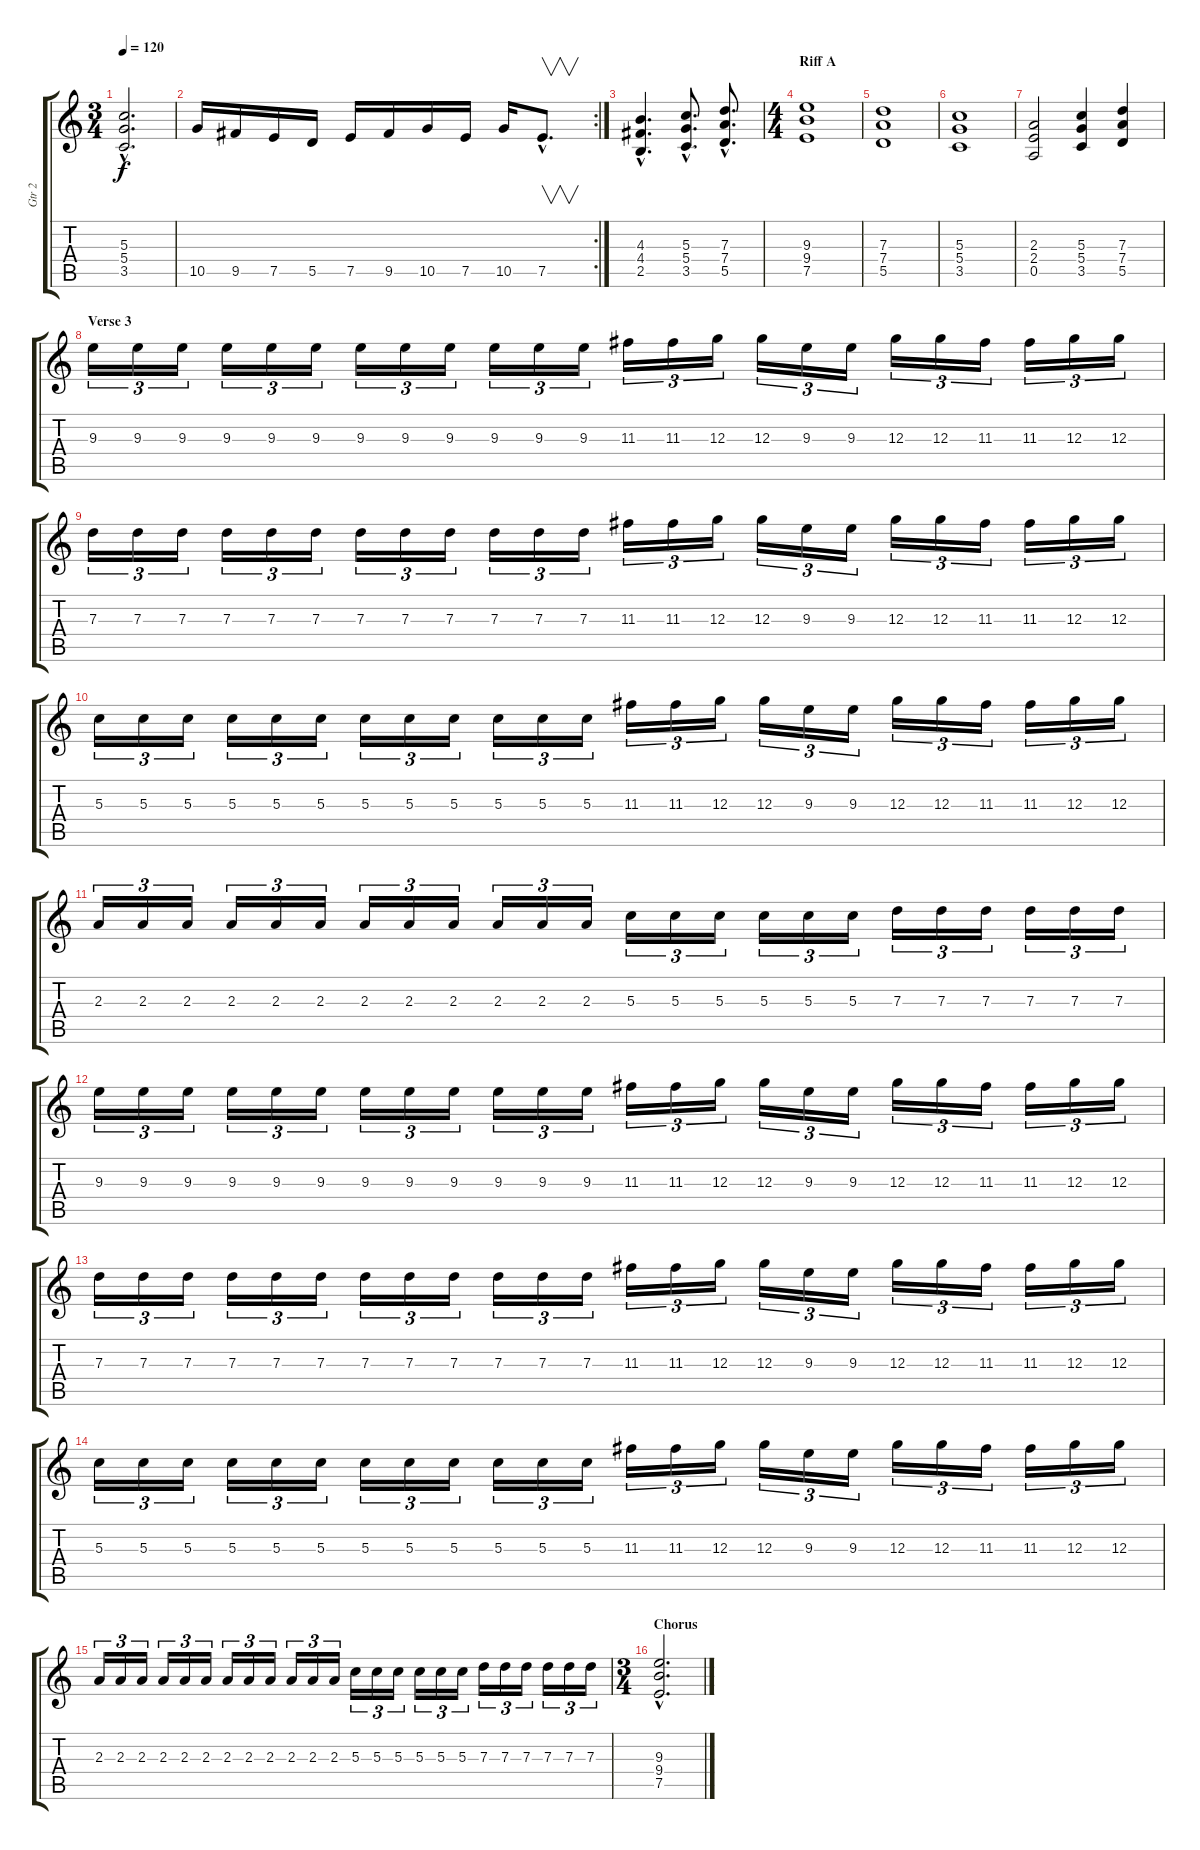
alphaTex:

\track ("Gtr 2" "Gtr 2") {instrument distortionguitar}
\staff {score tabs}
\tuning (E4 B3 G3 D3 A2 E2) {hide}
\ts (3 4)
\tempo 120
\clef g2
\ks c
(5.3{hac} 5.4{hac} 3.5{hac}).2{d dy f} |
\rc 2
10.5.16 9.5.16 7.5.16 5.5.16 7.5.16 9.5.16 10.5.16 7.5.16 10.5.16 7.5{hac}.8{v d} |
(4.3{hac} 4.4{hac} 2.5{hac}).4{d} (5.3{hac} 5.4{hac} 3.5{hac}).8{d} (7.3{hac} 7.4{hac} 5.5{hac}).8{d} |
\ts (4 4)
\section ("" "Riff A")
(9.3 9.4 7.5).1 |
(7.3 7.4 5.5).1 |
(5.3 5.4 3.5).1 |
(2.3 2.4 0.5).2 (5.3 5.4 3.5).4 (7.3 7.4 5.5).4 |
\section ("" "Verse 3")
9.3.16{tu (3 2) volume 16} 9.3.16{tu (3 2)} 9.3.16{tu (3 2)} 9.3.16{tu (3 2)} 9.3.16{tu (3 2)} 9.3.16{tu (3 2)} 9.3.16{tu (3 2)} 9.3.16{tu (3 2)} 9.3.16{tu (3 2)} 9.3.16{tu (3 2)} 9.3.16{tu (3 2)} 9.3.16{tu (3 2)} 11.3.16{tu (3 2)} 11.3.16{tu (3 2)} 12.3.16{tu (3 2)} 12.3.16{tu (3 2)} 9.3.16{tu (3 2)} 9.3.16{tu (3 2)} 12.3.16{tu (3 2)} 12.3.16{tu (3 2)} 11.3.16{tu (3 2)} 11.3.16{tu (3 2)} 12.3.16{tu (3 2)} 12.3.16{tu (3 2)} |
7.3.16{tu (3 2)} 7.3.16{tu (3 2)} 7.3.16{tu (3 2)} 7.3.16{tu (3 2)} 7.3.16{tu (3 2)} 7.3.16{tu (3 2)} 7.3.16{tu (3 2)} 7.3.16{tu (3 2)} 7.3.16{tu (3 2)} 7.3.16{tu (3 2)} 7.3.16{tu (3 2)} 7.3.16{tu (3 2)} 11.3.16{tu (3 2)} 11.3.16{tu (3 2)} 12.3.16{tu (3 2)} 12.3.16{tu (3 2)} 9.3.16{tu (3 2)} 9.3.16{tu (3 2)} 12.3.16{tu (3 2)} 12.3.16{tu (3 2)} 11.3.16{tu (3 2)} 11.3.16{tu (3 2)} 12.3.16{tu (3 2)} 12.3.16{tu (3 2)} |
5.3.16{tu (3 2)} 5.3.16{tu (3 2)} 5.3.16{tu (3 2)} 5.3.16{tu (3 2)} 5.3.16{tu (3 2)} 5.3.16{tu (3 2)} 5.3.16{tu (3 2)} 5.3.16{tu (3 2)} 5.3.16{tu (3 2)} 5.3.16{tu (3 2)} 5.3.16{tu (3 2)} 5.3.16{tu (3 2)} 11.3.16{tu (3 2)} 11.3.16{tu (3 2)} 12.3.16{tu (3 2)} 12.3.16{tu (3 2)} 9.3.16{tu (3 2)} 9.3.16{tu (3 2)} 12.3.16{tu (3 2)} 12.3.16{tu (3 2)} 11.3.16{tu (3 2)} 11.3.16{tu (3 2)} 12.3.16{tu (3 2)} 12.3.16{tu (3 2)} |
2.3.16{tu (3 2)} 2.3.16{tu (3 2)} 2.3.16{tu (3 2)} 2.3.16{tu (3 2)} 2.3.16{tu (3 2)} 2.3.16{tu (3 2)} 2.3.16{tu (3 2)} 2.3.16{tu (3 2)} 2.3.16{tu (3 2)} 2.3.16{tu (3 2)} 2.3.16{tu (3 2)} 2.3.16{tu (3 2)} 5.3.16{tu (3 2)} 5.3.16{tu (3 2)} 5.3.16{tu (3 2)} 5.3.16{tu (3 2)} 5.3.16{tu (3 2)} 5.3.16{tu (3 2)} 7.3.16{tu (3 2)} 7.3.16{tu (3 2)} 7.3.16{tu (3 2)} 7.3.16{tu (3 2)} 7.3.16{tu (3 2)} 7.3.16{tu (3 2)} |
9.3.16{tu (3 2)} 9.3.16{tu (3 2)} 9.3.16{tu (3 2)} 9.3.16{tu (3 2)} 9.3.16{tu (3 2)} 9.3.16{tu (3 2)} 9.3.16{tu (3 2)} 9.3.16{tu (3 2)} 9.3.16{tu (3 2)} 9.3.16{tu (3 2)} 9.3.16{tu (3 2)} 9.3.16{tu (3 2)} 11.3.16{tu (3 2)} 11.3.16{tu (3 2)} 12.3.16{tu (3 2)} 12.3.16{tu (3 2)} 9.3.16{tu (3 2)} 9.3.16{tu (3 2)} 12.3.16{tu (3 2)} 12.3.16{tu (3 2)} 11.3.16{tu (3 2)} 11.3.16{tu (3 2)} 12.3.16{tu (3 2)} 12.3.16{tu (3 2)} |
7.3.16{tu (3 2)} 7.3.16{tu (3 2)} 7.3.16{tu (3 2)} 7.3.16{tu (3 2)} 7.3.16{tu (3 2)} 7.3.16{tu (3 2)} 7.3.16{tu (3 2)} 7.3.16{tu (3 2)} 7.3.16{tu (3 2)} 7.3.16{tu (3 2)} 7.3.16{tu (3 2)} 7.3.16{tu (3 2)} 11.3.16{tu (3 2)} 11.3.16{tu (3 2)} 12.3.16{tu (3 2)} 12.3.16{tu (3 2)} 9.3.16{tu (3 2)} 9.3.16{tu (3 2)} 12.3.16{tu (3 2)} 12.3.16{tu (3 2)} 11.3.16{tu (3 2)} 11.3.16{tu (3 2)} 12.3.16{tu (3 2)} 12.3.16{tu (3 2)} |
5.3.16{tu (3 2)} 5.3.16{tu (3 2)} 5.3.16{tu (3 2)} 5.3.16{tu (3 2)} 5.3.16{tu (3 2)} 5.3.16{tu (3 2)} 5.3.16{tu (3 2)} 5.3.16{tu (3 2)} 5.3.16{tu (3 2)} 5.3.16{tu (3 2)} 5.3.16{tu (3 2)} 5.3.16{tu (3 2)} 11.3.16{tu (3 2)} 11.3.16{tu (3 2)} 12.3.16{tu (3 2)} 12.3.16{tu (3 2)} 9.3.16{tu (3 2)} 9.3.16{tu (3 2)} 12.3.16{tu (3 2)} 12.3.16{tu (3 2)} 11.3.16{tu (3 2)} 11.3.16{tu (3 2)} 12.3.16{tu (3 2)} 12.3.16{tu (3 2)} |
2.3.16{tu (3 2)} 2.3.16{tu (3 2)} 2.3.16{tu (3 2)} 2.3.16{tu (3 2)} 2.3.16{tu (3 2)} 2.3.16{tu (3 2)} 2.3.16{tu (3 2)} 2.3.16{tu (3 2)} 2.3.16{tu (3 2)} 2.3.16{tu (3 2)} 2.3.16{tu (3 2)} 2.3.16{tu (3 2)} 5.3.16{tu (3 2)} 5.3.16{tu (3 2)} 5.3.16{tu (3 2)} 5.3.16{tu (3 2)} 5.3.16{tu (3 2)} 5.3.16{tu (3 2)} 7.3.16{tu (3 2)} 7.3.16{tu (3 2)} 7.3.16{tu (3 2)} 7.3.16{tu (3 2)} 7.3.16{tu (3 2)} 7.3.16{tu (3 2)} |
\ts (3 4)
\section ("" "Chorus")
(9.3{hac} 9.4{hac} 7.5{hac}).2{d}
